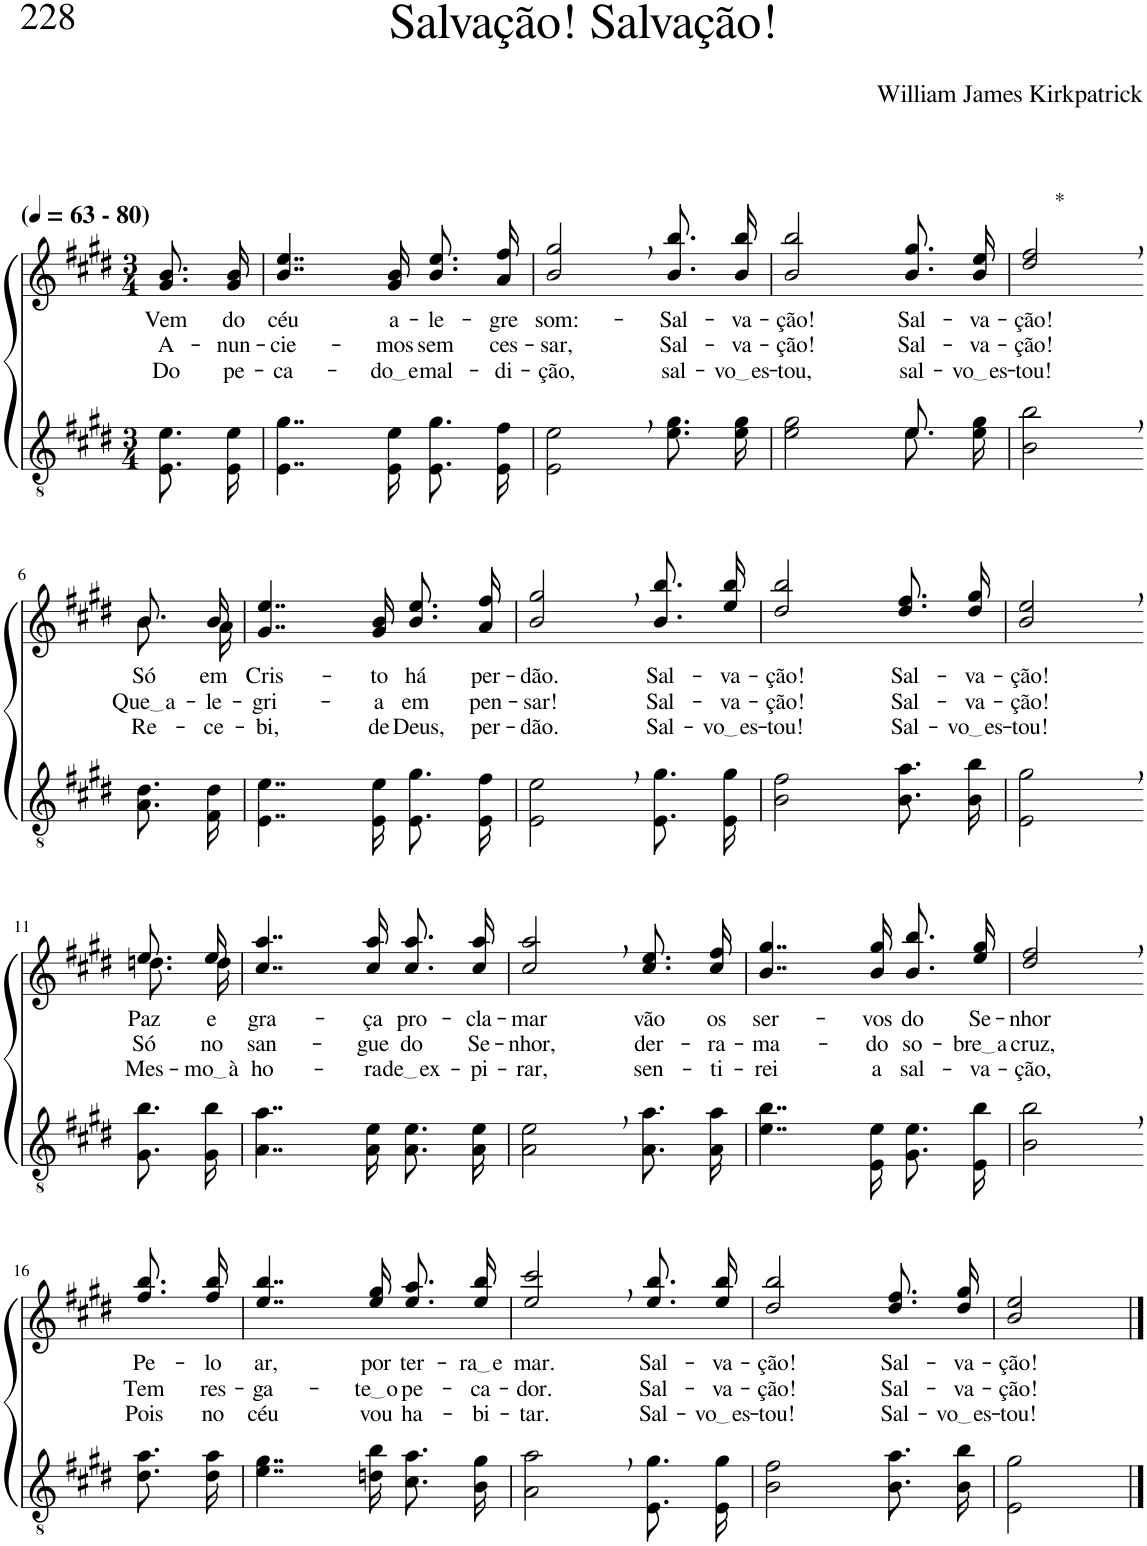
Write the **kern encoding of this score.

**kern	**kern	**text	**text	**text
*part2	*part1	*part1	*part1	*part1
*staff2	*staff1	*staff1	*staff1	*staff1
*I"Parte III e IV	*I"Parte I e II	*	*	*
*clefGv2	*clefG2	*	*	*
*Trd5c9	*Trd5c9	*	*	*
*k[f#c#g#d#]	*k[f#c#g#d#]	*	*	*
*M3/4	*M3/4	*	*	*
*MM63	*MM63	*	*	*
=1	=1	=1	=1	=1
!	!LO:TX:a:B:t=(	!	!	!
!	!LO:TX:a:B:t=- 80)	!	!	!
!	!	!LO:LY:b	!LO:LY:b	!LO:LY:b
8.E/ 8.e/L	8.g#/ 8.b/L	Vem	A-	Do
!	!	!LO:LY:b	!LO:LY:b	!LO:LY:b
16E/ 16e/Jk	16g#/ 16b/Jk	do	-nun-	pe-
=2	=2	=2	=2	=2
!	!	!LO:LY:b	!LO:LY:b	!LO:LY:b
4..E\ 4..g#\	4..b/ 4..ee/	céu	-cie-	-ca-
!	!	!LO:LY:b	!LO:LY:b	!LO:LY:b
16E\ 16e\	16g#/ 16b/	a-	-mos	do e
!	!	!LO:LY:b	!LO:LY:b	!LO:LY:b
8.E\ 8.g#\L	8.b\ 8.ee\L	-le-	sem	mal-
!	!	!LO:LY:b	!LO:LY:b	!LO:LY:b
16E\ 16f#\Jk	16a\ 16ff#\Jk	-gre	ces-	-di-
=3	=3	=3	=3	=3
!	!	!LO:LY:b	!LO:LY:b	!LO:LY:b
2E\, 2e\,	2b/, 2gg#/,	som:-	-sar,	-ção,
!	!	!LO:LY:b	!LO:LY:b	!LO:LY:b
8.e\ 8.g#\L	8.b\ 8.bb\L	-Sal-	Sal-	sal-
!	!	!LO:LY:b	!LO:LY:b	!LO:LY:b
16e\ 16g#\Jk	16b\ 16bb\Jk	-va-	-va-	vo es
=4	=4	=4	=4	=4
*^	*	*	*	*
!	!	!	!LO:LY:b	!LO:LY:b	!LO:LY:b
2e\ 2g#\	2ryy	2b/ 2bb/	-ção!	-ção!	-tou,
!	!	!	!LO:LY:b	!LO:LY:b	!LO:LY:b
8.e\L	8.e/	8.b\ 8.gg#\L	Sal-	Sal-	sal-
!	!	!	!LO:LY:b	!LO:LY:b	!LO:LY:b
16e\ 16g#\Jk	16ryy	16b\ 16ee\Jk	-va-	-va-	vo es
=5	=5	=5	=5	=5	=5
!	!	!LO:TX:a:t=*	!	!	!
!	!	!	!LO:LY:b	!LO:LY:b	!LO:LY:b
*v	*v	*	*	*	*
2B\, 2b\,	2dd#/, 2ff#/,	-ção!	-ção!	-tou!
!!LO:LB:g=z
=6-	=6-	=6-	=6-	=6-
*	*^	*	*	*
!	!	!	!LO:LY:b	!LO:LY:b	!LO:LY:b
8.A\ 8.d#\L	8.b/L	8.b\L	Só	Que a	Re-
!	!	!	!LO:LY:b	!LO:LY:b	!LO:LY:b
16F#\ 16d#\Jk	16b/Jk	16a\Jk	em	-le-	-ce-
=7	=7	=7	=7	=7	=7
!	!	!	!LO:LY:b	!LO:LY:b	!LO:LY:b
*	*v	*v	*	*	*
4..E\ 4..e\	4..g#/ 4..ee/	Cris-	-gri-	-bi,
!	!	!LO:LY:b	!LO:LY:b	!LO:LY:b
16E\ 16e\	16g#/ 16b/	-to	-a	de
!	!	!LO:LY:b	!LO:LY:b	!LO:LY:b
8.E\ 8.g#\L	8.b\ 8.ee\L	há	em	Deus,
!	!	!LO:LY:b	!LO:LY:b	!LO:LY:b
16E\ 16f#\Jk	16a\ 16ff#\Jk	per-	pen-	per-
=8	=8	=8	=8	=8
!	!	!LO:LY:b	!LO:LY:b	!LO:LY:b
2E\, 2e\,	2b/, 2gg#/,	-dão.	-sar!	-dão.
!	!	!LO:LY:b	!LO:LY:b	!LO:LY:b
8.E\ 8.g#\L	8.b\ 8.bb\L	Sal-	Sal-	Sal-
!	!	!LO:LY:b	!LO:LY:b	!LO:LY:b
16E\ 16g#\Jk	16ee\ 16bb\Jk	-va-	-va-	vo es
=9	=9	=9	=9	=9
!	!	!LO:LY:b	!LO:LY:b	!LO:LY:b
2B\ 2f#\	2dd#/ 2bb/	-ção!	-ção!	-tou!
!	!	!LO:LY:b	!LO:LY:b	!LO:LY:b
8.B\ 8.a\L	8.dd#\ 8.ff#\L	Sal-	Sal-	Sal-
!	!	!LO:LY:b	!LO:LY:b	!LO:LY:b
16B\ 16b\Jk	16dd#\ 16gg#\Jk	-va-	-va-	vo es
=10	=10	=10	=10	=10
!	!	!LO:LY:b	!LO:LY:b	!LO:LY:b
2E\, 2g#\,	2b/, 2ee/,	-ção!	-ção!	-tou!
!!LO:LB:g=z
=11-	=11-	=11-	=11-	=11-
*	*^	*	*	*
!	!	!	!LO:LY:b	!LO:LY:b	!LO:LY:b
8.G#\ 8.b\L	8.ee/L	8.ddn\L	Paz	Só	Mes-
!	!	!	!LO:LY:b	!LO:LY:b	!LO:LY:b
16G#\ 16b\Jk	16ee/Jk	16dd\Jk	e	no	mo à
=12	=12	=12	=12	=12	=12
!	!	!	!LO:LY:b	!LO:LY:b	!LO:LY:b
*	*v	*v	*	*	*
4..A\ 4..a\	4..cc#/ 4..aa/	gra-	san-	ho-
!	!	!LO:LY:b	!LO:LY:b	!LO:LY:b
16A\ 16e\	16cc#/ 16aa/	-ça	-gue	-ra
!	!	!LO:LY:b	!LO:LY:b	!LO:LY:b
8.A\ 8.e\L	8.cc#\ 8.aa\L	pro-	do	de ex
!	!	!LO:LY:b	!LO:LY:b	!LO:LY:b
16A\ 16e\Jk	16cc#\ 16aa\Jk	-cla-	Se-	-pi-
=13	=13	=13	=13	=13
!	!	!LO:LY:b	!LO:LY:b	!LO:LY:b
2A\, 2e\,	2cc#/, 2aa/,	-mar	-nhor,	-rar,
!	!	!LO:LY:b	!LO:LY:b	!LO:LY:b
8.A\ 8.a\L	8.cc#\ 8.ee\L	vão	der-	sen-
!	!	!LO:LY:b	!LO:LY:b	!LO:LY:b
16A\ 16a\Jk	16cc#\ 16ff#\Jk	os	-ra-	-ti-
=14	=14	=14	=14	=14
!	!	!LO:LY:b	!LO:LY:b	!LO:LY:b
4..e\ 4..b\	4..b/ 4..gg#/	ser-	-ma-	-rei
!	!	!LO:LY:b	!LO:LY:b	!LO:LY:b
16E\ 16e\	16b/ 16gg#/	-vos	-do	a
!	!	!LO:LY:b	!LO:LY:b	!LO:LY:b
8.G#\ 8.e\L	8.b\ 8.bb\L	do	so-	sal-
!	!	!LO:LY:b	!LO:LY:b	!LO:LY:b
16E\ 16b\Jk	16ee\ 16gg#\Jk	Se-	bre a	-va-
=15	=15	=15	=15	=15
!	!	!LO:LY:b	!LO:LY:b	!LO:LY:b
2B\, 2b\,	2dd#/, 2ff#/,	-nhor	cruz,	-ção,
!!LO:LB:g=z
=16-	=16-	=16-	=16-	=16-
!	!	!LO:LY:b	!LO:LY:b	!LO:LY:b
8.d#\ 8.a\L	8.ff#\ 8.bb\L	Pe-	Tem	Pois
!	!	!LO:LY:b	!LO:LY:b	!LO:LY:b
16d#\ 16a\Jk	16ff#\ 16bb\Jk	-lo	res-	no
=17	=17	=17	=17	=17
!	!	!LO:LY:b	!LO:LY:b	!LO:LY:b
4..e\ 4..g#\	4..ee/ 4..bb/	ar,	-ga-	céu
!	!	!LO:LY:b	!LO:LY:b	!LO:LY:b
16dn\ 16b\	16ee/ 16gg#/	por	te o	vou
!	!	!LO:LY:b	!LO:LY:b	!LO:LY:b
8.c#\ 8.a\L	8.ee\ 8.aa\L	ter-	pe-	ha-
!	!	!LO:LY:b	!LO:LY:b	!LO:LY:b
16B\ 16g#\Jk	16ee\ 16bb\Jk	ra e	-ca-	-bi-
=18	=18	=18	=18	=18
!	!	!LO:LY:b	!LO:LY:b	!LO:LY:b
2A\, 2a\,	2ee/, 2ccc#/,	mar.	-dor.	-tar.
!	!	!LO:LY:b	!LO:LY:b	!LO:LY:b
8.E\ 8.g#\L	8.ee\ 8.bb\L	Sal-	Sal-	Sal-
!	!	!LO:LY:b	!LO:LY:b	!LO:LY:b
16E\ 16g#\Jk	16ee\ 16bb\Jk	-va-	-va-	vo es
=19	=19	=19	=19	=19
!	!	!LO:LY:b	!LO:LY:b	!LO:LY:b
2B\ 2f#\	2dd#/ 2bb/	-ção!	-ção!	-tou!
!	!	!LO:LY:b	!LO:LY:b	!LO:LY:b
8.B\ 8.a\L	8.dd#\ 8.ff#\L	Sal-	Sal-	Sal-
!	!	!LO:LY:b	!LO:LY:b	!LO:LY:b
16B\ 16b\Jk	16dd#\ 16gg#\Jk	-va-	-va-	vo es
=20	=20	=20	=20	=20
!	!	!LO:LY:b	!LO:LY:b	!LO:LY:b
2E\ 2g#\	2b/ 2ee/	-ção!	-ção!	-tou!
==	==	==	==	==
*-	*-	*-	*-	*-
